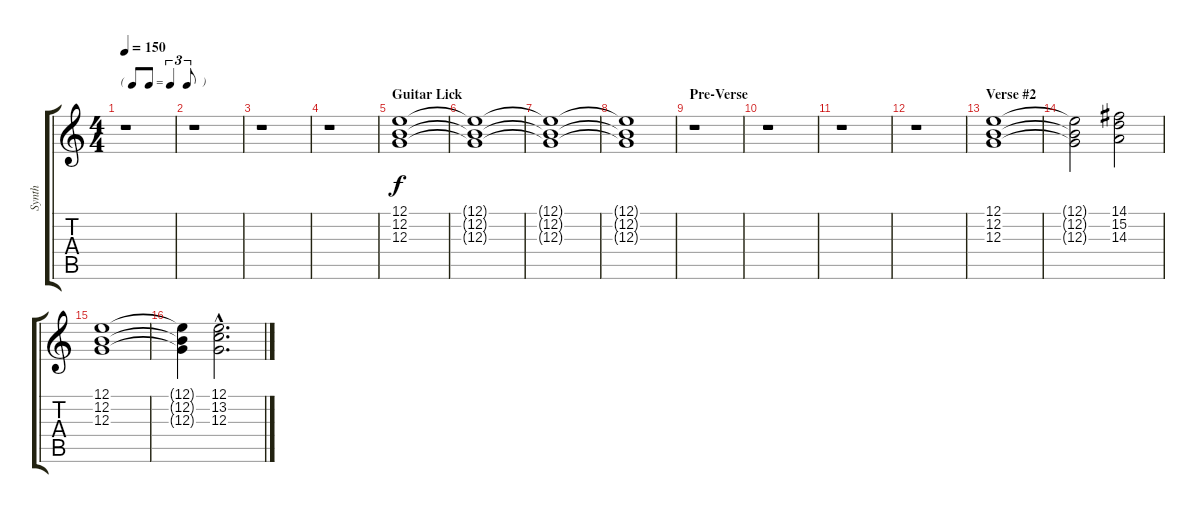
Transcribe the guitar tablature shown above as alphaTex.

\track ("Synth" "Synth") {instrument pad2warm}
\staff {score tabs}
\tuning (E4 B3 G3 D3 A2 E2) {hide}
\ts (4 4)
\tf triplet8th
\tempo 150
\clef g2
\ks c
r.1{dy f} |
r.1 |
r.1 |
r.1 |
\section ("" "Guitar Lick")
(12.1 12.2 12.3).1 |
(12.1{t} 12.2{t} 12.3{t}).1 |
(12.1{t} 12.2{t} 12.3{t}).1 |
(12.1{t} 12.2{t} 12.3{t}).1 |
\section ("" "Pre-Verse")
r.1 |
r.1 |
r.1 |
r.1 |
\section ("" "Verse #2")
(12.1 12.2 12.3).1 |
(12.1{t} 12.2{t} 12.3{t}).2 (14.1 15.2 14.3).2 |
(12.1 12.2 12.3).1 |
(12.1{t} 12.2{t} 12.3{t}).4 (12.1{hac} 13.2{hac} 12.3{hac}).2{d}
